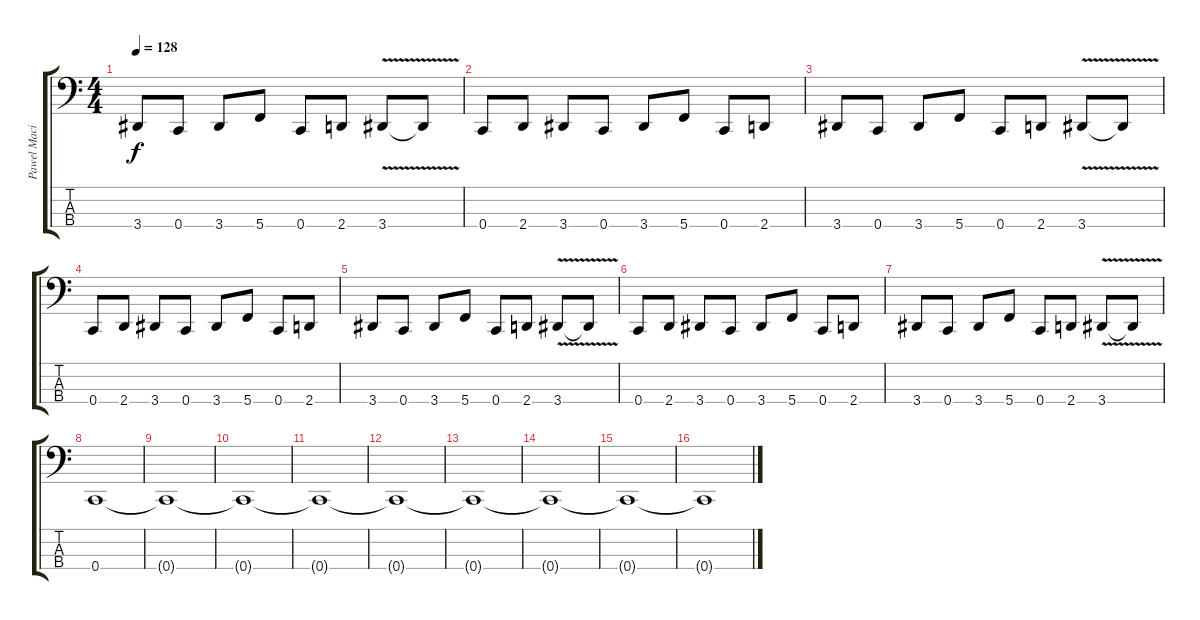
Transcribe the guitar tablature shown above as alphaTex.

\track ("Pawel Maciwoda" "Pawel Maci") {instrument electricbassfinger}
\staff {score tabs}
\tuning (Eb2 Bb1 F1 C1) {hide}
\ts (4 4)
\tempo 128
\clef f4
\ks c
3.4.8{dy f} 0.4.8 3.4.8 5.4.8 0.4.8 2.4.8 3.4{v}.8 3.4{t}.8 |
0.4.8 2.4.8 3.4.8 0.4.8 3.4.8 5.4.8 0.4.8 2.4.8 |
3.4.8 0.4.8 3.4.8 5.4.8 0.4.8 2.4.8 3.4{v}.8 3.4{t}.8 |
0.4.8 2.4.8 3.4.8 0.4.8 3.4.8 5.4.8 0.4.8 2.4.8 |
3.4.8 0.4.8 3.4.8 5.4.8 0.4.8 2.4.8 3.4{v}.8 3.4{t}.8 |
0.4.8 2.4.8 3.4.8 0.4.8 3.4.8 5.4.8 0.4.8 2.4.8 |
3.4.8 0.4.8 3.4.8 5.4.8 0.4.8 2.4.8 3.4{v}.8 3.4{t}.8 |
0.4.1 |
0.4{t}.1 |
0.4{t}.1 |
0.4{t}.1 |
0.4{t}.1 |
0.4{t}.1 |
0.4{t}.1 |
0.4{t}.1 |
0.4{t}.1
